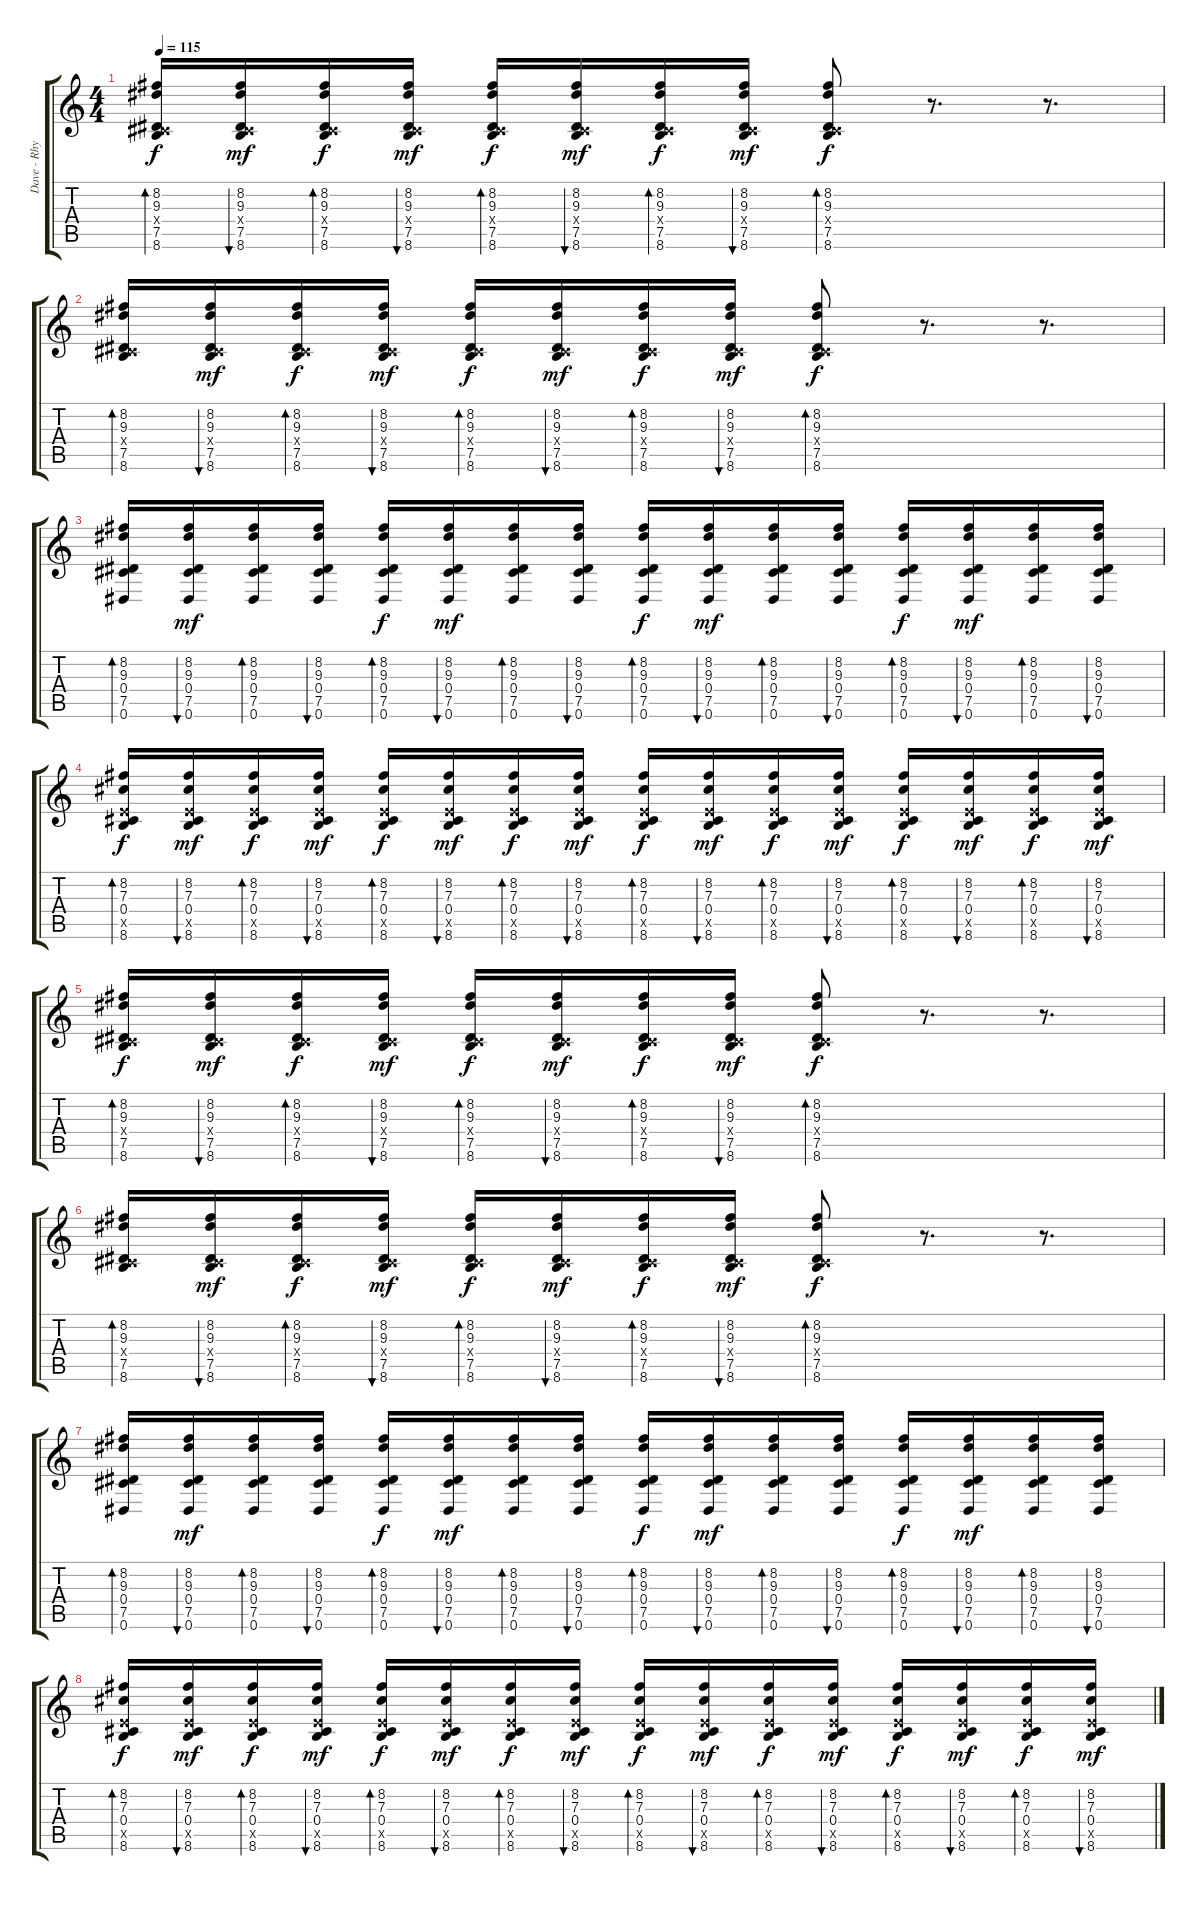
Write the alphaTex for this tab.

\track ("Dave - Rhythm Guitar" "Dave - Rhy") {instrument overdrivenguitar}
\staff {score tabs}
\tuning (Eb4 Bb3 Gb3 Db3 Ab2 Eb2) {hide}
\ts (4 4)
\tempo 115
\clef g2
\ks c
(8.2 9.3 0.4{x} 7.5 8.6).16{bd 30 dy f} (8.2 9.3 0.4{x} 7.5 8.6).16{bu 30 dy mf} (8.2 9.3 0.4{x} 7.5 8.6).16{bd 30 dy f} (8.2 9.3 0.4{x} 7.5 8.6).16{bu 30 dy mf} (8.2 9.3 0.4{x} 7.5 8.6).16{bd 30 dy f} (8.2 9.3 0.4{x} 7.5 8.6).16{bu 30 dy mf} (8.2 9.3 0.4{x} 7.5 8.6).16{bd 30 dy f} (8.2 9.3 0.4{x} 7.5 8.6).16{bu 30 dy mf} (8.2 9.3 0.4{x} 7.5 8.6).8{bd 30 dy f} r.8{d} r.8{d} |
(8.2 9.3 0.4{x} 7.5 8.6).16{bd 30} (8.2 9.3 0.4{x} 7.5 8.6).16{bu 30 dy mf} (8.2 9.3 0.4{x} 7.5 8.6).16{bd 30 dy f} (8.2 9.3 0.4{x} 7.5 8.6).16{bu 30 dy mf} (8.2 9.3 0.4{x} 7.5 8.6).16{bd 30 dy f} (8.2 9.3 0.4{x} 7.5 8.6).16{bu 30 dy mf} (8.2 9.3 0.4{x} 7.5 8.6).16{bd 30 dy f} (8.2 9.3 0.4{x} 7.5 8.6).16{bu 30 dy mf} (8.2 9.3 0.4{x} 7.5 8.6).8{bd 30 dy f} r.8{d} r.8{d} |
(8.2 9.3 0.4 7.5 0.6).16{bd 30} (8.2 9.3 0.4 7.5 0.6).16{bu 30 dy mf} (8.2 9.3 0.4 7.5 0.6).16{bd 30} (8.2 9.3 0.4 7.5 0.6).16{bu 30} (8.2 9.3 0.4 7.5 0.6).16{bd 30 dy f} (8.2 9.3 0.4 7.5 0.6).16{bu 30 dy mf} (8.2 9.3 0.4 7.5 0.6).16{bd 30} (8.2 9.3 0.4 7.5 0.6).16{bu 30} (8.2 9.3 0.4 7.5 0.6).16{bd 30 dy f} (8.2 9.3 0.4 7.5 0.6).16{bu 30 dy mf} (8.2 9.3 0.4 7.5 0.6).16{bd 60} (8.2 9.3 0.4 7.5 0.6).16{bu 30} (8.2 9.3 0.4 7.5 0.6).16{bd 120 dy f} (8.2 9.3 0.4 7.5 0.6).16{bu 30 dy mf} (8.2 9.3 0.4 7.5 0.6).16{bd 30} (8.2 9.3 0.4 7.5 0.6).16{bu 30} |
(8.2 7.3 0.4 8.5{x} 8.6).16{bd 30 dy f} (8.2 7.3 0.4 8.5{x} 8.6).16{bu 30 dy mf} (8.2 7.3 0.4 8.5{x} 8.6).16{bd 30 dy f} (8.2 7.3 0.4 8.5{x} 8.6).16{bu 30 dy mf} (8.2 7.3 0.4 8.5{x} 8.6).16{bd 30 dy f} (8.2 7.3 0.4 8.5{x} 8.6).16{bu 30 dy mf} (8.2 7.3 0.4 8.5{x} 8.6).16{bd 30 dy f} (8.2 7.3 0.4 8.5{x} 8.6).16{bu 30 dy mf} (8.2 7.3 0.4 8.5{x} 8.6).16{bd 30 dy f} (8.2 7.3 0.4 8.5{x} 8.6).16{bu 30 dy mf} (8.2 7.3 0.4 8.5{x} 8.6).16{bd 30 dy f} (8.2 7.3 0.4 8.5{x} 8.6).16{bu 30 dy mf} (8.2 7.3 0.4 8.5{x} 8.6).16{bd 30 dy f} (8.2 7.3 0.4 8.5{x} 8.6).16{bu 30 dy mf} (8.2 7.3 0.4 8.5{x} 8.6).16{bd 30 dy f} (8.2 7.3 0.4 8.5{x} 8.6).16{bu 30 dy mf} |
(8.2 9.3 0.4{x} 7.5 8.6).16{bd 30 dy f} (8.2 9.3 0.4{x} 7.5 8.6).16{bu 30 dy mf} (8.2 9.3 0.4{x} 7.5 8.6).16{bd 30 dy f} (8.2 9.3 0.4{x} 7.5 8.6).16{bu 30 dy mf} (8.2 9.3 0.4{x} 7.5 8.6).16{bd 30 dy f} (8.2 9.3 0.4{x} 7.5 8.6).16{bu 30 dy mf} (8.2 9.3 0.4{x} 7.5 8.6).16{bd 30 dy f} (8.2 9.3 0.4{x} 7.5 8.6).16{bu 30 dy mf} (8.2 9.3 0.4{x} 7.5 8.6).8{bd 30 dy f} r.8{d} r.8{d} |
(8.2 9.3 0.4{x} 7.5 8.6).16{bd 30} (8.2 9.3 0.4{x} 7.5 8.6).16{bu 30 dy mf} (8.2 9.3 0.4{x} 7.5 8.6).16{bd 30 dy f} (8.2 9.3 0.4{x} 7.5 8.6).16{bu 30 dy mf} (8.2 9.3 0.4{x} 7.5 8.6).16{bd 30 dy f} (8.2 9.3 0.4{x} 7.5 8.6).16{bu 30 dy mf} (8.2 9.3 0.4{x} 7.5 8.6).16{bd 30 dy f} (8.2 9.3 0.4{x} 7.5 8.6).16{bu 30 dy mf} (8.2 9.3 0.4{x} 7.5 8.6).8{bd 30 dy f} r.8{d} r.8{d} |
(8.2 9.3 0.4 7.5 0.6).16{bd 30} (8.2 9.3 0.4 7.5 0.6).16{bu 30 dy mf} (8.2 9.3 0.4 7.5 0.6).16{bd 30} (8.2 9.3 0.4 7.5 0.6).16{bu 30} (8.2 9.3 0.4 7.5 0.6).16{bd 30 dy f} (8.2 9.3 0.4 7.5 0.6).16{bu 30 dy mf} (8.2 9.3 0.4 7.5 0.6).16{bd 30} (8.2 9.3 0.4 7.5 0.6).16{bu 30} (8.2 9.3 0.4 7.5 0.6).16{bd 30 dy f} (8.2 9.3 0.4 7.5 0.6).16{bu 30 dy mf} (8.2 9.3 0.4 7.5 0.6).16{bd 60} (8.2 9.3 0.4 7.5 0.6).16{bu 30} (8.2 9.3 0.4 7.5 0.6).16{bd 120 dy f} (8.2 9.3 0.4 7.5 0.6).16{bu 30 dy mf} (8.2 9.3 0.4 7.5 0.6).16{bd 30} (8.2 9.3 0.4 7.5 0.6).16{bu 30} |
(8.2 7.3 0.4 8.5{x} 8.6).16{bd 30 dy f} (8.2 7.3 0.4 8.5{x} 8.6).16{bu 30 dy mf} (8.2 7.3 0.4 8.5{x} 8.6).16{bd 30 dy f} (8.2 7.3 0.4 8.5{x} 8.6).16{bu 30 dy mf} (8.2 7.3 0.4 8.5{x} 8.6).16{bd 30 dy f} (8.2 7.3 0.4 8.5{x} 8.6).16{bu 30 dy mf} (8.2 7.3 0.4 8.5{x} 8.6).16{bd 30 dy f} (8.2 7.3 0.4 8.5{x} 8.6).16{bu 30 dy mf} (8.2 7.3 0.4 8.5{x} 8.6).16{bd 30 dy f} (8.2 7.3 0.4 8.5{x} 8.6).16{bu 30 dy mf} (8.2 7.3 0.4 8.5{x} 8.6).16{bd 30 dy f} (8.2 7.3 0.4 8.5{x} 8.6).16{bu 30 dy mf} (8.2 7.3 0.4 8.5{x} 8.6).16{bd 30 dy f} (8.2 7.3 0.4 8.5{x} 8.6).16{bu 30 dy mf} (8.2 7.3 0.4 8.5{x} 8.6).16{bd 30 dy f} (8.2 7.3 0.4 8.5{x} 8.6).16{bu 30 dy mf}
